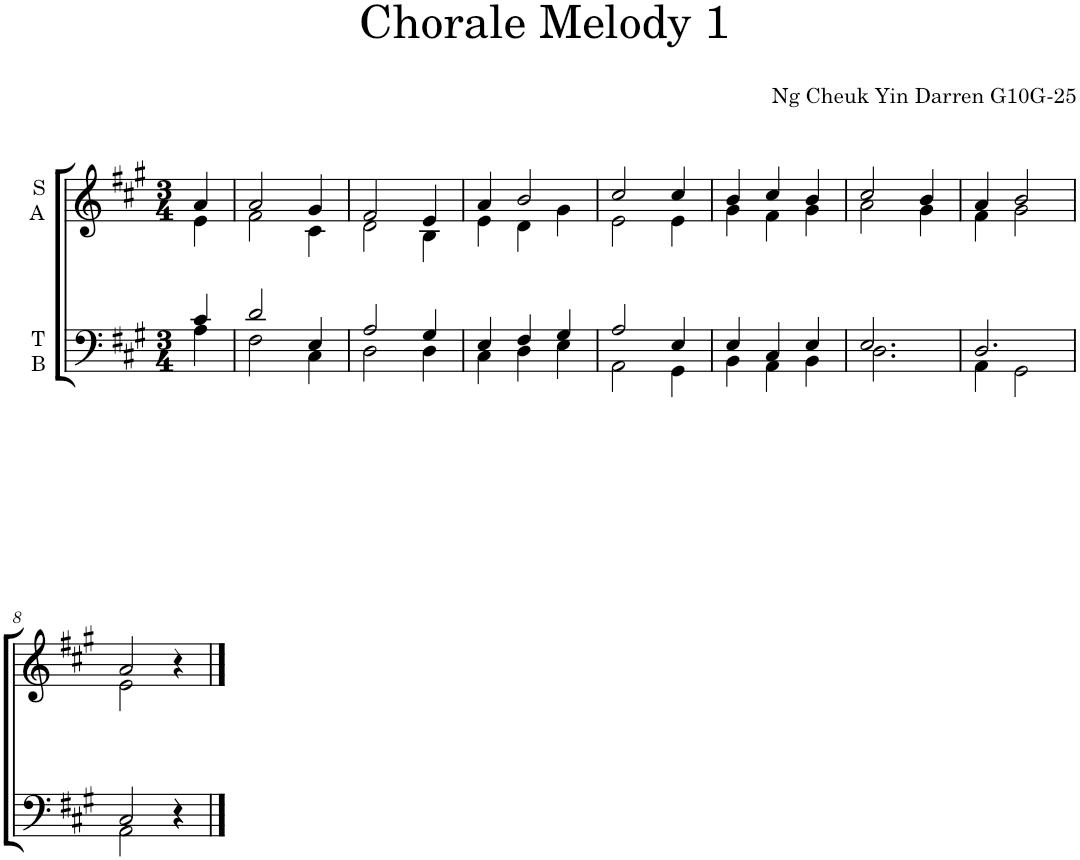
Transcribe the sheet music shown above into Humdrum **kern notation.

**kern	**kern
*part2	*part1
*staff2	*staff1
*I"T B	*I"S A
*clefF4	*clefG2
*k[f#c#g#]	*k[f#c#g#]
*M3/4	*M3/4
=	=
*^	*^
4c#/	4A\	4a/	4e\
=1	=1	=1	=1
2d/	2F#\	2a/	2f#\
4E/	4C#\	4g#/	4c#\
=2	=2	=2	=2
2A/	2D\	2f#/	2d\
4G#/	4D\	4e/	4B\
=3	=3	=3	=3
4E/	4C#\	4a/	4e\
4F#/	4D\	2b/	4d\
4G#/	4E\	.	4g#\
=4	=4	=4	=4
2A/	2AA\	2cc#/	2e\
4E/	4GG#\	4cc#/	4e\
=5	=5	=5	=5
4E/	4BB\	4b/	4g#\
4C#/	4AA\	4cc#/	4f#\
4E/	4BB\	4b/	4g#\
=6	=6	=6	=6
2.E/	2.D\	2cc#/	2a\
.	.	4b/	4g#\
=7	=7	=7	=7
2.D/	4AA\	4a/	4f#\
.	2GG#\	2b/	2g#\
!!LO:LB:g=z	!!
=8	=8	=8	=8
2C#/	2AA\	2a/	2e\
4r	4r	4ryy	4r
*v	*v	*	*
*	*v	*v
==	==
*-	*-
